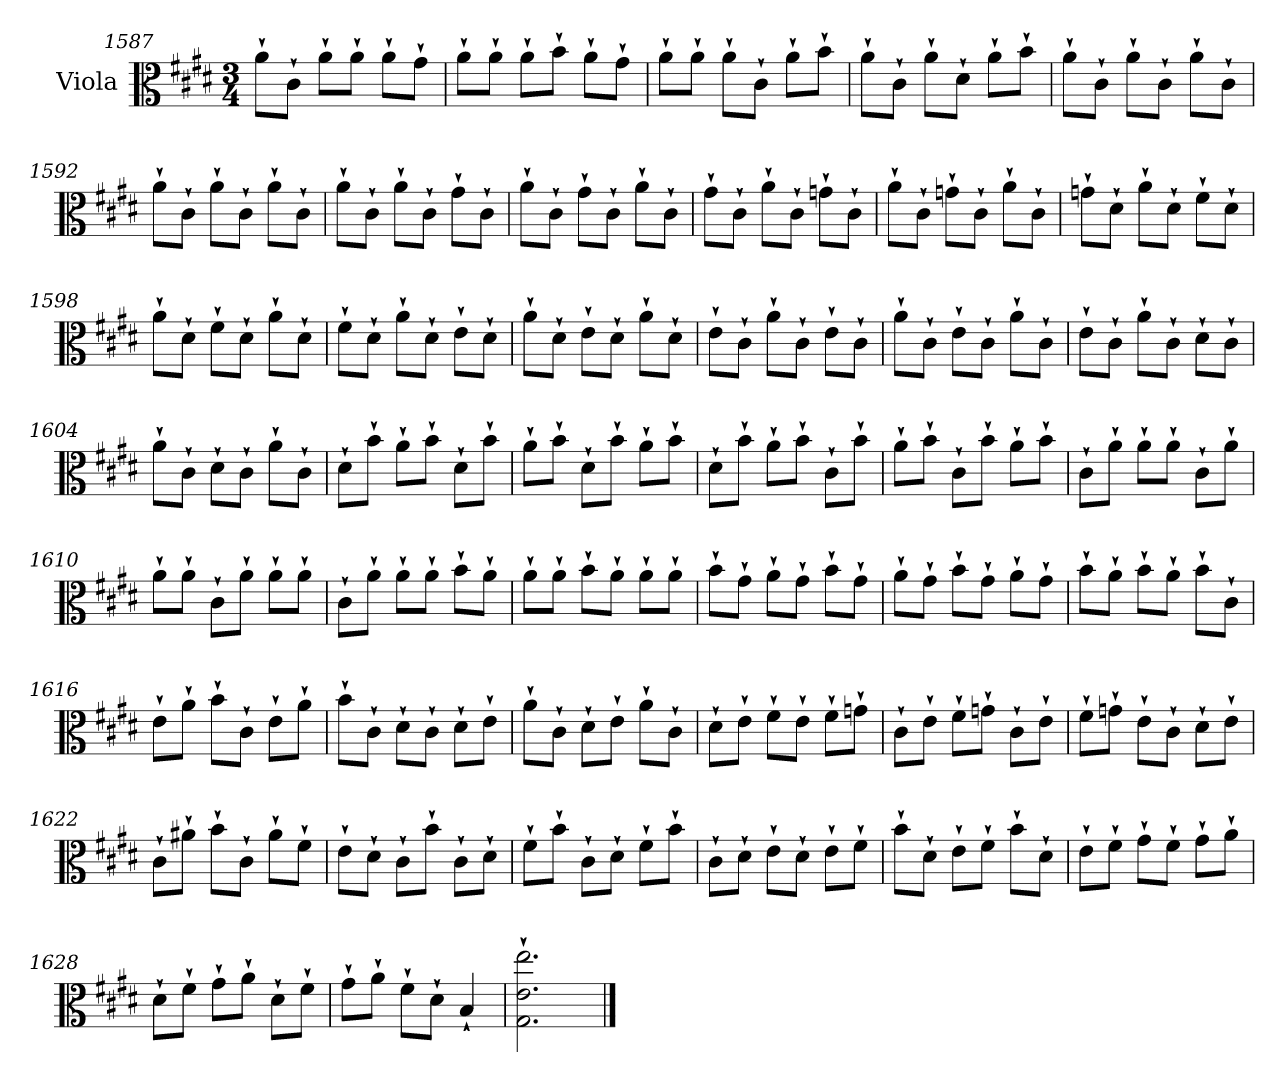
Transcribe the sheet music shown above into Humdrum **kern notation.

**kern
*part1
*staff1
*I"Viola
*I'Vla.
*clefC3
*k[f#c#g#d#]
*E:
*M3/4
=1587
8a`\L
8c#`\J
8a`\L
8a`\J
8a`\L
8g#`\J
=1588
8a`\L
8a`\J
8a`\L
8b`\J
8a`\L
8g#`\J
=1589
8a`\L
8a`\J
8a`\L
8c#`\J
8a`\L
8b`\J
!!LO:LB:g=z
=1590
8a`\L
8c#`\J
8a`\L
8d#`\J
8a`\L
8b`\J
=1591
8a`\L
8c#`\J
8a`\L
8c#`\J
8a`\L
8c#`\J
=1592
8a`\L
8c#`\J
8a`\L
8c#`\J
8a`\L
8c#`\J
=1593
8a`\L
8c#`\J
8a`\L
8c#`\J
8g#`\L
8c#`\J
=1594
8a`\L
8c#`\J
8g#`\L
8c#`\J
8a`\L
8c#`\J
!!LO:LB:g=z
=1595
8g#`\L
8c#`\J
8a`\L
8c#`\J
8gn`\L
8c#`\J
=1596
8a`\L
8c#`\J
8gn`\L
8c#`\J
8a`\L
8c#`\J
=1597
8gn`\L
8d#`\J
8a`\L
8d#`\J
8f#`\L
8d#`\J
=1598
8a`\L
8d#`\J
8f#`\L
8d#`\J
8a`\L
8d#`\J
=1599
8f#`\L
8d#`\J
8a`\L
8d#`\J
8e`\L
8d#`\J
!!LO:LB:g=z
=1600
8a`\L
8d#`\J
8e`\L
8d#`\J
8a`\L
8d#`\J
=1601
8e`\L
8c#`\J
8a`\L
8c#`\J
8e`\L
8c#`\J
=1602
8a`\L
8c#`\J
8e`\L
8c#`\J
8a`\L
8c#`\J
=1603
8e`\L
8c#`\J
8a`\L
8c#`\J
8d#`\L
8c#`\J
=1604
8a`\L
8c#`\J
8d#`\L
8c#`\J
8a`\L
8c#`\J
!!LO:LB:g=z
=1605
8d#`\L
8b`\J
8a`\L
8b`\J
8d#`\L
8b`\J
=1606
8a`\L
8b`\J
8d#`\L
8b`\J
8a`\L
8b`\J
=1607
8d#`\L
8b`\J
8a`\L
8b`\J
8c#`\L
8b`\J
=1608
8a`\L
8b`\J
8c#`\L
8b`\J
8a`\L
8b`\J
=1609
8c#`\L
8a`\J
8a`\L
8a`\J
8c#`\L
8a`\J
!!LO:LB:g=z
=1610
8a`\L
8a`\J
8c#`\L
8a`\J
8a`\L
8a`\J
=1611
8c#`\L
8a`\J
8a`\L
8a`\J
8b`\L
8a`\J
=1612
8a`\L
8a`\J
8b`\L
8a`\J
8a`\L
8a`\J
=1613
8b`\L
8g#`\J
8a`\L
8g#`\J
8b`\L
8g#`\J
=1614
8a`\L
8g#`\J
8b`\L
8g#`\J
8a`\L
8g#`\J
!!LO:PB:g=z
=1615
8b`\L
8a`\J
8b`\L
8a`\J
8b`\L
8c#`\J
=1616
8e`\L
8a`\J
8b`\L
8c#`\J
8e`\L
8a`\J
=1617
8b`\L
8c#`\J
8d#`\L
8c#`\J
8d#`\L
8e`\J
=1618
8a`\L
8c#`\J
8d#`\L
8e`\J
8a`\L
8c#`\J
=1619
8d#`\L
8e`\J
8f#`\L
8e`\J
8f#`\L
8gn`\J
!!LO:LB:g=z
=1620
8c#`\L
8e`\J
8f#`\L
8gn`\J
8c#`\L
8e`\J
=1621
8f#`\L
8gn`\J
8e`\L
8c#`\J
8d#`\L
8e`\J
=1622
8c#`\L
8a#X`\J
8b`\L
8c#`\J
8a#`\L
8f#`\J
=1623
8e`\L
8d#`\J
8c#`\L
8b`\J
8c#`\L
8d#`\J
=1624
8f#`\L
8b`\J
8c#`\L
8d#`\J
8f#`\L
8b`\J
!!LO:LB:g=z
=1625
8c#`\L
8d#`\J
8e`\L
8d#`\J
8e`\L
8f#`\J
=1626
8b`\L
8d#`\J
8e`\L
8f#`\J
8b`\L
8d#`\J
=1627
8e`\L
8f#`\J
8g#`\L
8f#`\J
8g#`\L
8a`\J
=1628
8d#`\L
8f#`\J
8g#`\L
8a`\J
8d#`\L
8f#`\J
=1629
8g#`\L
8a`\J
8f#`\L
8d#`\J
4B`/
=1630
2.G#\` 2.e\` 2.ee\`
==
*-
